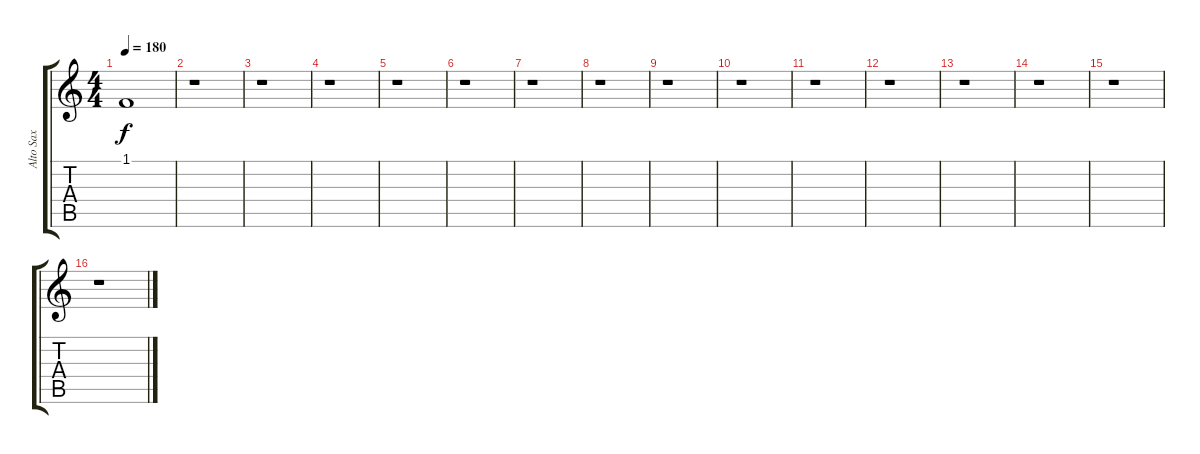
\track ("Alto Sax" "Alto Sax") {instrument altosax}
\staff {score tabs}
\tuning (E4 B3 G3 D3 A2 E2) {hide}
\ts (4 4)
\tempo 180
\clef g2
\ks c
1.1.1{dy f} |
r.1 |
r.1 |
r.1 |
r.1 |
r.1 |
r.1 |
r.1 |
r.1 |
r.1 |
r.1 |
r.1 |
r.1 |
r.1 |
r.1 |
r.1
